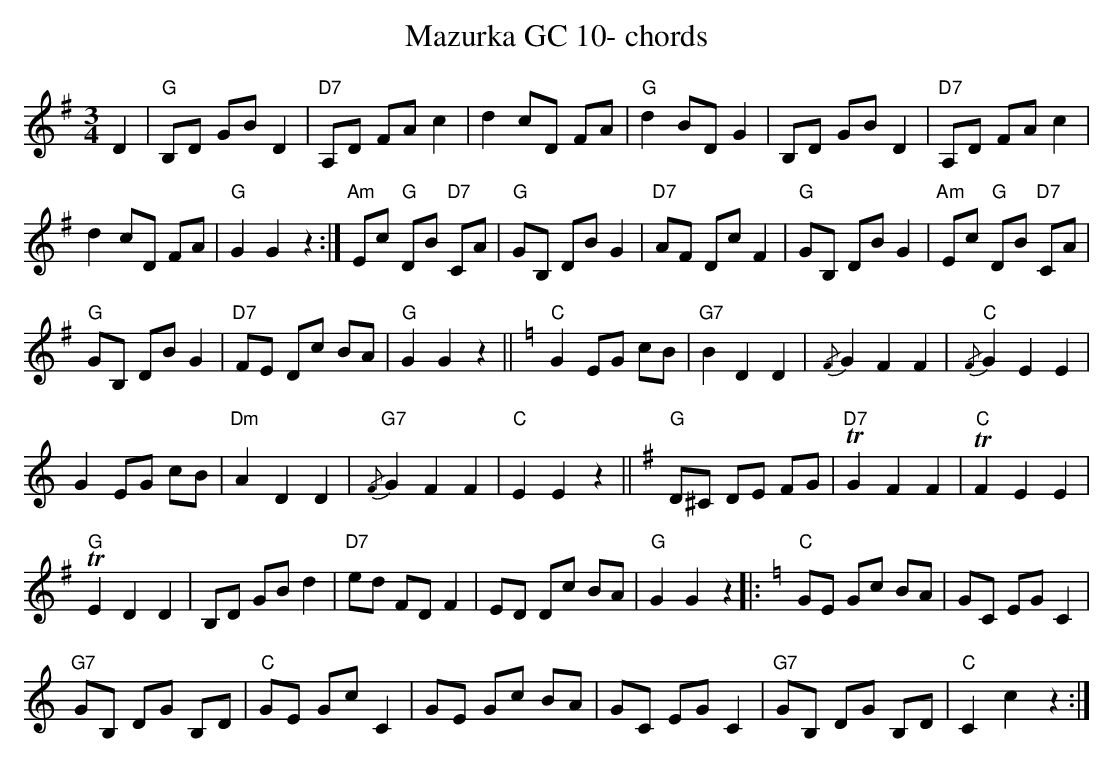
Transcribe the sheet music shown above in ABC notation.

X:1
T:Mazurka GC 10- chords
M:3/4
L:1/8
K:Gmaj%%MIDI gchordon
D2 | "G"B,D GBD2 | "D7"A,D FAc2 | d2cD FA | "G"d2BDG2 | B,D GBD2 | "D7"A,D FAc2 |
d2cD FA | "G"G2G2z2 :| "Am"Ec "G"DB "D7"CA | "G"GB, DBG2 | "D7"AF DcF2 | "G"GB, DBG2 | "Am"Ec "G"DB "D7"CA |
"G"GB, DBG2 | "D7"FE Dc BA | "G"G2G2z2 || [K:Cmaj] "C"G2EG cB | "G7"B2D2D2 | {/F}G2F2F2 | "C"{/F}G2E2E2 |
G2EG cB | "Dm"A2D2D2 | "G7"{/F}G2F2F2 | "C"E2E2z2 || [K:Gmaj] "G"D^C DE FG | "D7"TG2F2F2 | "C"TF2E2E2 |
"G"TE2D2D2 | B,D GBd2 | "D7"ed FDF2 | ED Dc BA | "G"G2G2z2 |: [K:Cmaj] "C"GE Gc BA | GC EGC2 |
"G7"GB, DG B,D | "C"GE GcC2 | GE Gc BA | GC EGC2 | "G7"GB, DG B,D | "C"C2c2z2 :|
